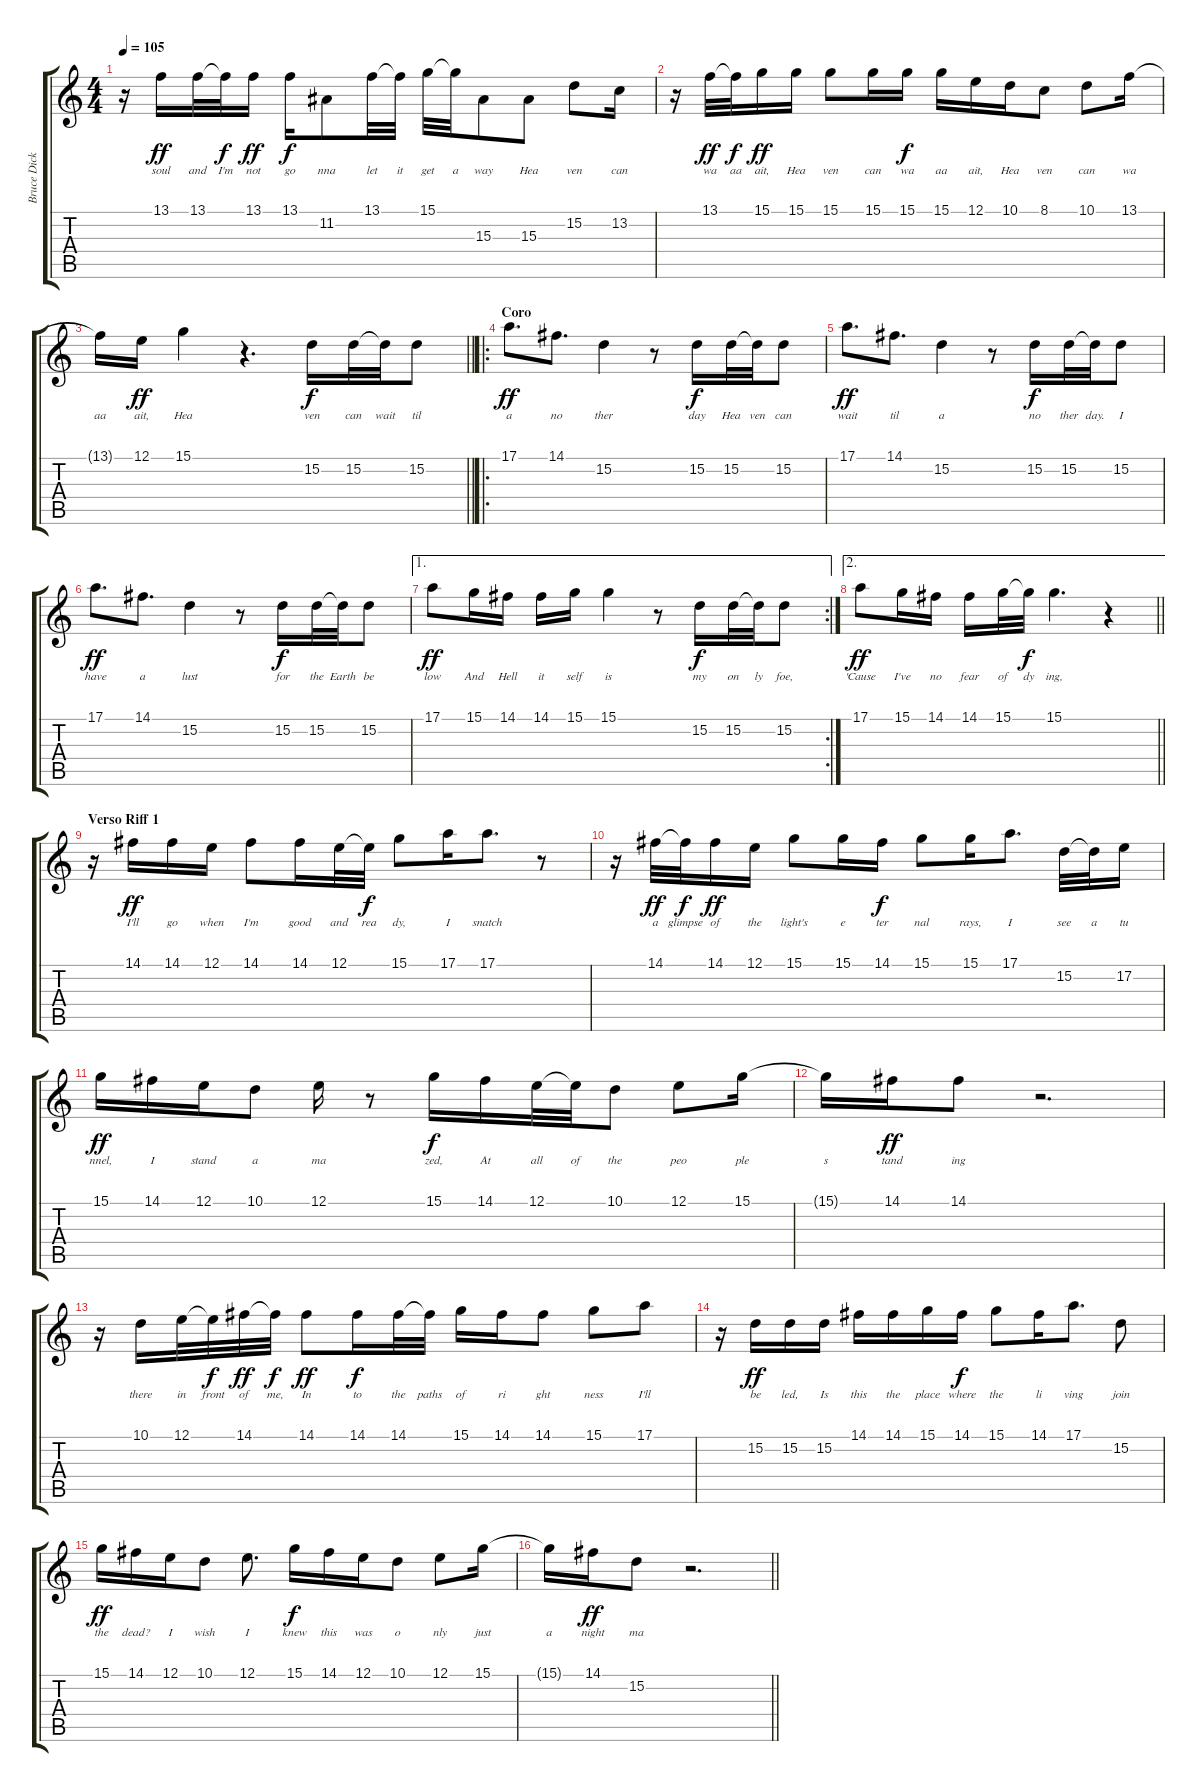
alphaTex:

\track ("Bruce Dickinson" "Bruce Dick") {instrument lead2sawtooth}
\staff {score tabs}
\tuning (E4 B3 G3 D3 A2 E2) {hide}
\ts (4 4)
\tempo 105
\clef g2
\ks c
r.16{dy f} 13.1.16{lyrics (0 "soul") lyrics (1 "") lyrics (2 "") lyrics (3 "") lyrics (4 "") dy ff} 13.1.32{lyrics (0 "and") lyrics (1 "") lyrics (2 "") lyrics (3 "") lyrics (4 "")} 13.1{t}.32{lyrics (0 "I'm") lyrics (1 "") lyrics (2 "") lyrics (3 "") lyrics (4 "") dy f} 13.1.16{lyrics (0 "not") lyrics (1 "") lyrics (2 "") lyrics (3 "") lyrics (4 "") dy ff} 13.1.16{lyrics (0 "go") lyrics (1 "") lyrics (2 "") lyrics (3 "") lyrics (4 "") dy f} 11.2.8{lyrics (0 "nna") lyrics (1 "") lyrics (2 "") lyrics (3 "") lyrics (4 "")} 13.1.32{lyrics (0 "let") lyrics (1 "") lyrics (2 "") lyrics (3 "") lyrics (4 "")} 13.1{t}.32{lyrics (0 "it") lyrics (1 "") lyrics (2 "") lyrics (3 "") lyrics (4 "")} 15.1.32{lyrics (0 "get") lyrics (1 "") lyrics (2 "") lyrics (3 "") lyrics (4 "")} 15.1{t}.32{lyrics (0 "a") lyrics (1 "") lyrics (2 "") lyrics (3 "") lyrics (4 "")} 15.3.8{lyrics (0 "way") lyrics (1 "") lyrics (2 "") lyrics (3 "") lyrics (4 "")} 15.3.8{lyrics (0 "Hea") lyrics (1 "") lyrics (2 "") lyrics (3 "") lyrics (4 "")} 15.2.8{lyrics (0 "ven") lyrics (1 "") lyrics (2 "") lyrics (3 "") lyrics (4 "")} 13.2.16{lyrics (0 "can") lyrics (1 "") lyrics (2 "") lyrics (3 "") lyrics (4 "")} |
r.16 13.1.32{lyrics (0 "wa") lyrics (1 "") lyrics (2 "") lyrics (3 "") lyrics (4 "") dy ff} 13.1{t}.32{lyrics (0 "aa") lyrics (1 "") lyrics (2 "") lyrics (3 "") lyrics (4 "") dy f} 15.1.16{lyrics (0 "ait,") lyrics (1 "") lyrics (2 "") lyrics (3 "") lyrics (4 "") dy ff} 15.1.16{lyrics (0 "Hea") lyrics (1 "") lyrics (2 "") lyrics (3 "") lyrics (4 "")} 15.1.8{lyrics (0 "ven") lyrics (1 "") lyrics (2 "") lyrics (3 "") lyrics (4 "")} 15.1.16{lyrics (0 "can") lyrics (1 "") lyrics (2 "") lyrics (3 "") lyrics (4 "")} 15.1.16{lyrics (0 "wa") lyrics (1 "") lyrics (2 "") lyrics (3 "") lyrics (4 "") dy f} 15.1.16{lyrics (0 "aa") lyrics (1 "") lyrics (2 "") lyrics (3 "") lyrics (4 "")} 12.1.16{lyrics (0 "ait,") lyrics (1 "") lyrics (2 "") lyrics (3 "") lyrics (4 "")} 10.1.16{lyrics (0 "Hea") lyrics (1 "") lyrics (2 "") lyrics (3 "") lyrics (4 "")} 8.1.8{lyrics (0 "ven") lyrics (1 "") lyrics (2 "") lyrics (3 "") lyrics (4 "")} 10.1.8{lyrics (0 "can") lyrics (1 "") lyrics (2 "") lyrics (3 "") lyrics (4 "")} 13.1.16{lyrics (0 "wa") lyrics (1 "") lyrics (2 "") lyrics (3 "") lyrics (4 "")} |
\barLineRight lightlight
13.1{t}.16{lyrics (0 "aa") lyrics (1 "") lyrics (2 "") lyrics (3 "") lyrics (4 "")} 12.1.16{lyrics (0 "ait,") lyrics (1 "") lyrics (2 "") lyrics (3 "") lyrics (4 "") dy ff} 15.1.4{lyrics (0 "Hea") lyrics (1 "") lyrics (2 "") lyrics (3 "") lyrics (4 "")} r.4{d} 15.2.16{lyrics (0 "ven") lyrics (1 "") lyrics (2 "") lyrics (3 "") lyrics (4 "") dy f} 15.2.32{lyrics (0 "can") lyrics (1 "") lyrics (2 "") lyrics (3 "") lyrics (4 "")} 15.2{t}.32{lyrics (0 "wait") lyrics (1 "") lyrics (2 "") lyrics (3 "") lyrics (4 "")} 15.2.8{lyrics (0 "til") lyrics (1 "") lyrics (2 "") lyrics (3 "") lyrics (4 "")} |
\ro
\section ("" "Coro")
17.1.8{d lyrics (0 "a") lyrics (1 "") lyrics (2 "") lyrics (3 "") lyrics (4 "") dy ff} 14.1.8{d lyrics (0 "no") lyrics (1 "") lyrics (2 "") lyrics (3 "") lyrics (4 "")} 15.2.4{lyrics (0 "ther") lyrics (1 "") lyrics (2 "") lyrics (3 "") lyrics (4 "")} r.8 15.2.16{lyrics (0 "day") lyrics (1 "") lyrics (2 "") lyrics (3 "") lyrics (4 "") dy f} 15.2.32{lyrics (0 "Hea") lyrics (1 "") lyrics (2 "") lyrics (3 "") lyrics (4 "")} 15.2{t}.32{lyrics (0 "ven") lyrics (1 "") lyrics (2 "") lyrics (3 "") lyrics (4 "")} 15.2.8{lyrics (0 "can") lyrics (1 "") lyrics (2 "") lyrics (3 "") lyrics (4 "")} |
17.1.8{d lyrics (0 "wait") lyrics (1 "") lyrics (2 "") lyrics (3 "") lyrics (4 "") dy ff} 14.1.8{d lyrics (0 "til") lyrics (1 "") lyrics (2 "") lyrics (3 "") lyrics (4 "")} 15.2.4{lyrics (0 "a") lyrics (1 "") lyrics (2 "") lyrics (3 "") lyrics (4 "")} r.8 15.2.16{lyrics (0 "no") lyrics (1 "") lyrics (2 "") lyrics (3 "") lyrics (4 "") dy f} 15.2.32{lyrics (0 "ther") lyrics (1 "") lyrics (2 "") lyrics (3 "") lyrics (4 "")} 15.2{t}.32{lyrics (0 "day.") lyrics (1 "") lyrics (2 "") lyrics (3 "") lyrics (4 "")} 15.2.8{lyrics (0 "I") lyrics (1 "") lyrics (2 "") lyrics (3 "") lyrics (4 "")} |
17.1.8{d lyrics (0 "have") lyrics (1 "") lyrics (2 "") lyrics (3 "") lyrics (4 "") dy ff} 14.1.8{d lyrics (0 "a") lyrics (1 "") lyrics (2 "") lyrics (3 "") lyrics (4 "")} 15.2.4{lyrics (0 "lust") lyrics (1 "") lyrics (2 "") lyrics (3 "") lyrics (4 "")} r.8 15.2.16{lyrics (0 "for") lyrics (1 "") lyrics (2 "") lyrics (3 "") lyrics (4 "") dy f} 15.2.32{lyrics (0 "the") lyrics (1 "") lyrics (2 "") lyrics (3 "") lyrics (4 "")} 15.2{t}.32{lyrics (0 "Earth") lyrics (1 "") lyrics (2 "") lyrics (3 "") lyrics (4 "")} 15.2.8{lyrics (0 "be") lyrics (1 "") lyrics (2 "") lyrics (3 "") lyrics (4 "")} |
\ae 1
\rc 2
17.1.8{lyrics (0 "low") lyrics (1 "") lyrics (2 "") lyrics (3 "") lyrics (4 "") dy ff} 15.1.16{lyrics (0 "And") lyrics (1 "") lyrics (2 "") lyrics (3 "") lyrics (4 "")} 14.1.16{lyrics (0 "Hell") lyrics (1 "") lyrics (2 "") lyrics (3 "") lyrics (4 "")} 14.1.16{lyrics (0 "it") lyrics (1 "") lyrics (2 "") lyrics (3 "") lyrics (4 "")} 15.1.16{lyrics (0 "self") lyrics (1 "") lyrics (2 "") lyrics (3 "") lyrics (4 "")} 15.1.4{lyrics (0 "is") lyrics (1 "") lyrics (2 "") lyrics (3 "") lyrics (4 "")} r.8 15.2.16{lyrics (0 "my") lyrics (1 "") lyrics (2 "") lyrics (3 "") lyrics (4 "") dy f} 15.2.32{lyrics (0 "on") lyrics (1 "") lyrics (2 "") lyrics (3 "") lyrics (4 "")} 15.2{t}.32{lyrics (0 "ly") lyrics (1 "") lyrics (2 "") lyrics (3 "") lyrics (4 "")} 15.2.8{lyrics (0 "foe,") lyrics (1 "") lyrics (2 "") lyrics (3 "") lyrics (4 "")} |
\ae 2
\barLineRight lightlight
17.1.8{lyrics (0 "'Cause") lyrics (1 "") lyrics (2 "") lyrics (3 "") lyrics (4 "") dy ff} 15.1.16{lyrics (0 "I've") lyrics (1 "") lyrics (2 "") lyrics (3 "") lyrics (4 "")} 14.1.16{lyrics (0 "no") lyrics (1 "") lyrics (2 "") lyrics (3 "") lyrics (4 "")} 14.1.16{lyrics (0 "fear") lyrics (1 "") lyrics (2 "") lyrics (3 "") lyrics (4 "")} 15.1.32{lyrics (0 "of") lyrics (1 "") lyrics (2 "") lyrics (3 "") lyrics (4 "")} 15.1{t}.32{lyrics (0 "dy") lyrics (1 "") lyrics (2 "") lyrics (3 "") lyrics (4 "") dy f} 15.1.4{d lyrics (0 "ing,") lyrics (1 "") lyrics (2 "") lyrics (3 "") lyrics (4 "")} r.4 |
\section ("" "Verso Riff 1")
r.16 14.1.16{lyrics (0 "I'll") lyrics (1 "") lyrics (2 "") lyrics (3 "") lyrics (4 "") dy ff} 14.1.16{lyrics (0 "go") lyrics (1 "") lyrics (2 "") lyrics (3 "") lyrics (4 "")} 12.1.16{lyrics (0 "when") lyrics (1 "") lyrics (2 "") lyrics (3 "") lyrics (4 "")} 14.1.8{lyrics (0 "I'm") lyrics (1 "") lyrics (2 "") lyrics (3 "") lyrics (4 "")} 14.1.16{lyrics (0 "good") lyrics (1 "") lyrics (2 "") lyrics (3 "") lyrics (4 "")} 12.1.32{lyrics (0 "and") lyrics (1 "") lyrics (2 "") lyrics (3 "") lyrics (4 "")} 12.1{t}.32{lyrics (0 "rea") lyrics (1 "") lyrics (2 "") lyrics (3 "") lyrics (4 "") dy f} 15.1.8{lyrics (0 "dy,") lyrics (1 "") lyrics (2 "") lyrics (3 "") lyrics (4 "")} 17.1.16{lyrics (0 "I") lyrics (1 "") lyrics (2 "") lyrics (3 "") lyrics (4 "")} 17.1.8{d lyrics (0 "snatch") lyrics (1 "") lyrics (2 "") lyrics (3 "") lyrics (4 "")} r.8 |
r.16 14.1.32{lyrics (0 "a") lyrics (1 "") lyrics (2 "") lyrics (3 "") lyrics (4 "") dy ff} 14.1{t}.32{lyrics (0 "glimpse") lyrics (1 "") lyrics (2 "") lyrics (3 "") lyrics (4 "") dy f} 14.1.16{lyrics (0 "of") lyrics (1 "") lyrics (2 "") lyrics (3 "") lyrics (4 "") dy ff} 12.1.16{lyrics (0 "the") lyrics (1 "") lyrics (2 "") lyrics (3 "") lyrics (4 "")} 15.1.8{lyrics (0 "light's") lyrics (1 "") lyrics (2 "") lyrics (3 "") lyrics (4 "")} 15.1.16{lyrics (0 "e") lyrics (1 "") lyrics (2 "") lyrics (3 "") lyrics (4 "")} 14.1.16{lyrics (0 "ter") lyrics (1 "") lyrics (2 "") lyrics (3 "") lyrics (4 "") dy f} 15.1.8{lyrics (0 "nal") lyrics (1 "") lyrics (2 "") lyrics (3 "") lyrics (4 "")} 15.1.16{lyrics (0 "rays,") lyrics (1 "") lyrics (2 "") lyrics (3 "") lyrics (4 "")} 17.1.8{d lyrics (0 "I") lyrics (1 "") lyrics (2 "") lyrics (3 "") lyrics (4 "")} 15.2.32{lyrics (0 "see") lyrics (1 "") lyrics (2 "") lyrics (3 "") lyrics (4 "")} 15.2{t}.32{lyrics (0 "a") lyrics (1 "") lyrics (2 "") lyrics (3 "") lyrics (4 "")} 17.2.16{lyrics (0 "tu") lyrics (1 "") lyrics (2 "") lyrics (3 "") lyrics (4 "")} |
15.1.16{lyrics (0 "nnel,") lyrics (1 "") lyrics (2 "") lyrics (3 "") lyrics (4 "") dy ff} 14.1.16{lyrics (0 "I") lyrics (1 "") lyrics (2 "") lyrics (3 "") lyrics (4 "")} 12.1.16{lyrics (0 "stand") lyrics (1 "") lyrics (2 "") lyrics (3 "") lyrics (4 "")} 10.1.8{lyrics (0 "a") lyrics (1 "") lyrics (2 "") lyrics (3 "") lyrics (4 "")} 12.1.16{lyrics (0 "ma") lyrics (1 "") lyrics (2 "") lyrics (3 "") lyrics (4 "")} r.8 15.1.16{lyrics (0 "zed,") lyrics (1 "") lyrics (2 "") lyrics (3 "") lyrics (4 "") dy f} 14.1.16{lyrics (0 "At") lyrics (1 "") lyrics (2 "") lyrics (3 "") lyrics (4 "")} 12.1.32{lyrics (0 "all") lyrics (1 "") lyrics (2 "") lyrics (3 "") lyrics (4 "")} 12.1{t}.32{lyrics (0 "of") lyrics (1 "") lyrics (2 "") lyrics (3 "") lyrics (4 "")} 10.1.8{lyrics (0 "the") lyrics (1 "") lyrics (2 "") lyrics (3 "") lyrics (4 "")} 12.1.8{lyrics (0 "peo") lyrics (1 "") lyrics (2 "") lyrics (3 "") lyrics (4 "")} 15.1.16{lyrics (0 "ple") lyrics (1 "") lyrics (2 "") lyrics (3 "") lyrics (4 "")} |
15.1{t}.16{lyrics (0 "s") lyrics (1 "") lyrics (2 "") lyrics (3 "") lyrics (4 "")} 14.1.16{lyrics (0 "tand") lyrics (1 "") lyrics (2 "") lyrics (3 "") lyrics (4 "") dy ff} 14.1.8{lyrics (0 "ing") lyrics (1 "") lyrics (2 "") lyrics (3 "") lyrics (4 "")} r.2{d} |
r.16 10.1.16{lyrics (0 "there") lyrics (1 "") lyrics (2 "") lyrics (3 "") lyrics (4 "")} 12.1.32{lyrics (0 "in") lyrics (1 "") lyrics (2 "") lyrics (3 "") lyrics (4 "")} 12.1{t}.32{lyrics (0 "front") lyrics (1 "") lyrics (2 "") lyrics (3 "") lyrics (4 "") dy f} 14.1.32{lyrics (0 "of") lyrics (1 "") lyrics (2 "") lyrics (3 "") lyrics (4 "") dy ff} 14.1{t}.32{lyrics (0 "me,") lyrics (1 "") lyrics (2 "") lyrics (3 "") lyrics (4 "") dy f} 14.1.8{lyrics (0 "In") lyrics (1 "") lyrics (2 "") lyrics (3 "") lyrics (4 "") dy ff} 14.1.16{lyrics (0 "to") lyrics (1 "") lyrics (2 "") lyrics (3 "") lyrics (4 "") dy f} 14.1.32{lyrics (0 "the") lyrics (1 "") lyrics (2 "") lyrics (3 "") lyrics (4 "")} 14.1{t}.32{lyrics (0 "paths") lyrics (1 "") lyrics (2 "") lyrics (3 "") lyrics (4 "")} 15.1.16{lyrics (0 "of") lyrics (1 "") lyrics (2 "") lyrics (3 "") lyrics (4 "")} 14.1.16{lyrics (0 "ri") lyrics (1 "") lyrics (2 "") lyrics (3 "") lyrics (4 "")} 14.1.8{lyrics (0 "ght") lyrics (1 "") lyrics (2 "") lyrics (3 "") lyrics (4 "")} 15.1.8{lyrics (0 "ness") lyrics (1 "") lyrics (2 "") lyrics (3 "") lyrics (4 "")} 17.1.8{lyrics (0 "I'll") lyrics (1 "") lyrics (2 "") lyrics (3 "") lyrics (4 "")} |
r.16 15.2.16{lyrics (0 "be") lyrics (1 "") lyrics (2 "") lyrics (3 "") lyrics (4 "") dy ff} 15.2.16{lyrics (0 "led,") lyrics (1 "") lyrics (2 "") lyrics (3 "") lyrics (4 "")} 15.2.16{lyrics (0 "Is") lyrics (1 "") lyrics (2 "") lyrics (3 "") lyrics (4 "")} 14.1.16{lyrics (0 "this") lyrics (1 "") lyrics (2 "") lyrics (3 "") lyrics (4 "")} 14.1.16{lyrics (0 "the") lyrics (1 "") lyrics (2 "") lyrics (3 "") lyrics (4 "")} 15.1.16{lyrics (0 "place") lyrics (1 "") lyrics (2 "") lyrics (3 "") lyrics (4 "")} 14.1.16{lyrics (0 "where") lyrics (1 "") lyrics (2 "") lyrics (3 "") lyrics (4 "") dy f} 15.1.8{lyrics (0 "the") lyrics (1 "") lyrics (2 "") lyrics (3 "") lyrics (4 "")} 14.1.16{lyrics (0 "li") lyrics (1 "") lyrics (2 "") lyrics (3 "") lyrics (4 "")} 17.1.8{d lyrics (0 "ving") lyrics (1 "") lyrics (2 "") lyrics (3 "") lyrics (4 "")} 15.2.8{lyrics (0 "join") lyrics (1 "") lyrics (2 "") lyrics (3 "") lyrics (4 "")} |
15.1.16{lyrics (0 "the") lyrics (1 "") lyrics (2 "") lyrics (3 "") lyrics (4 "") dy ff} 14.1.16{lyrics (0 "dead?") lyrics (1 "") lyrics (2 "") lyrics (3 "") lyrics (4 "")} 12.1.16{lyrics (0 "I") lyrics (1 "") lyrics (2 "") lyrics (3 "") lyrics (4 "")} 10.1.8{lyrics (0 "wish") lyrics (1 "") lyrics (2 "") lyrics (3 "") lyrics (4 "")} 12.1.8{d lyrics (0 "I") lyrics (1 "") lyrics (2 "") lyrics (3 "") lyrics (4 "")} 15.1.16{lyrics (0 "knew") lyrics (1 "") lyrics (2 "") lyrics (3 "") lyrics (4 "") dy f} 14.1.16{lyrics (0 "this") lyrics (1 "") lyrics (2 "") lyrics (3 "") lyrics (4 "")} 12.1.16{lyrics (0 "was") lyrics (1 "") lyrics (2 "") lyrics (3 "") lyrics (4 "")} 10.1.8{lyrics (0 "o") lyrics (1 "") lyrics (2 "") lyrics (3 "") lyrics (4 "")} 12.1.8{lyrics (0 "nly") lyrics (1 "") lyrics (2 "") lyrics (3 "") lyrics (4 "")} 15.1.16{lyrics (0 "just") lyrics (1 "") lyrics (2 "") lyrics (3 "") lyrics (4 "")} |
\barLineRight lightlight
15.1{t}.16{lyrics (0 "a") lyrics (1 "") lyrics (2 "") lyrics (3 "") lyrics (4 "")} 14.1.16{lyrics (0 "night") lyrics (1 "") lyrics (2 "") lyrics (3 "") lyrics (4 "") dy ff} 15.2.8{lyrics (0 "ma") lyrics (1 "") lyrics (2 "") lyrics (3 "") lyrics (4 "")} r.2{d}
